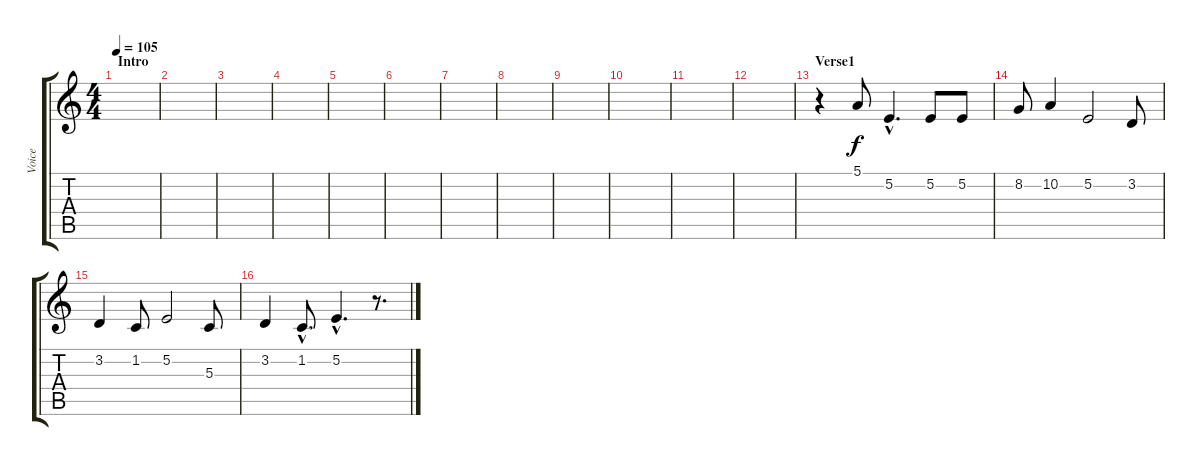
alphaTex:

\track ("Voice" "Voice") {instrument lead2sawtooth}
\staff {score tabs}
\tuning (E4 B3 G3 D3 A2 E2) {hide}
\ts (4 4)
\section ("" "Intro")
\tempo 105
\clef g2
\ks c
|
|
|
|
|
|
|
|
|
|
|
|
\section ("" "Verse1")
r.4 5.1.8 5.2{hac}.4{d} 5.2.8 5.2.8 |
8.2.8 10.2.4 5.2.2 3.2.8 |
3.2.4 1.2.8 5.2.2 5.3.8 |
3.2.4 1.2{hac}.8{d} 5.2{hac}.4{d} r.8{d}
